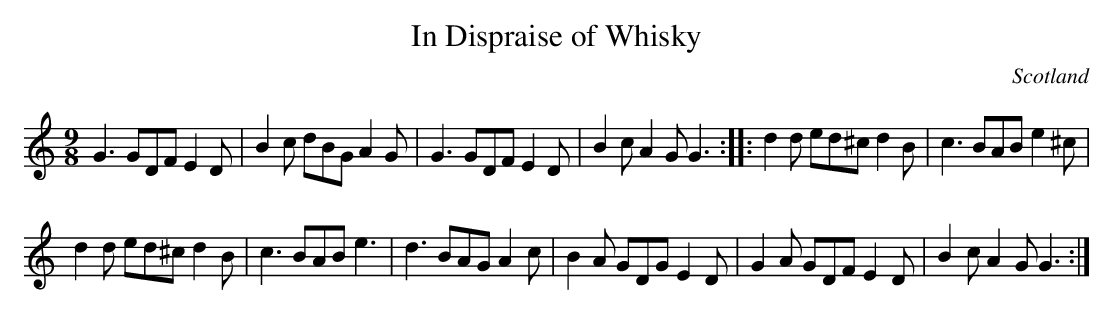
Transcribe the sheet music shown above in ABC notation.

X:1
T:In Dispraise of Whisky
O:Scotland
M:9/8
K:GMix
G3GDFE2D|B2c dBG A2G|G3GDFE2D|B2c A2G G3::\
d2d ed^c d2B|c3 BAB e2^c|
d2d ed^c d2B|c3 BAB e3|\
d3 BAG A2c|B2A GDG E2D|G2A GDF E2D|B2c A2GG3:|
